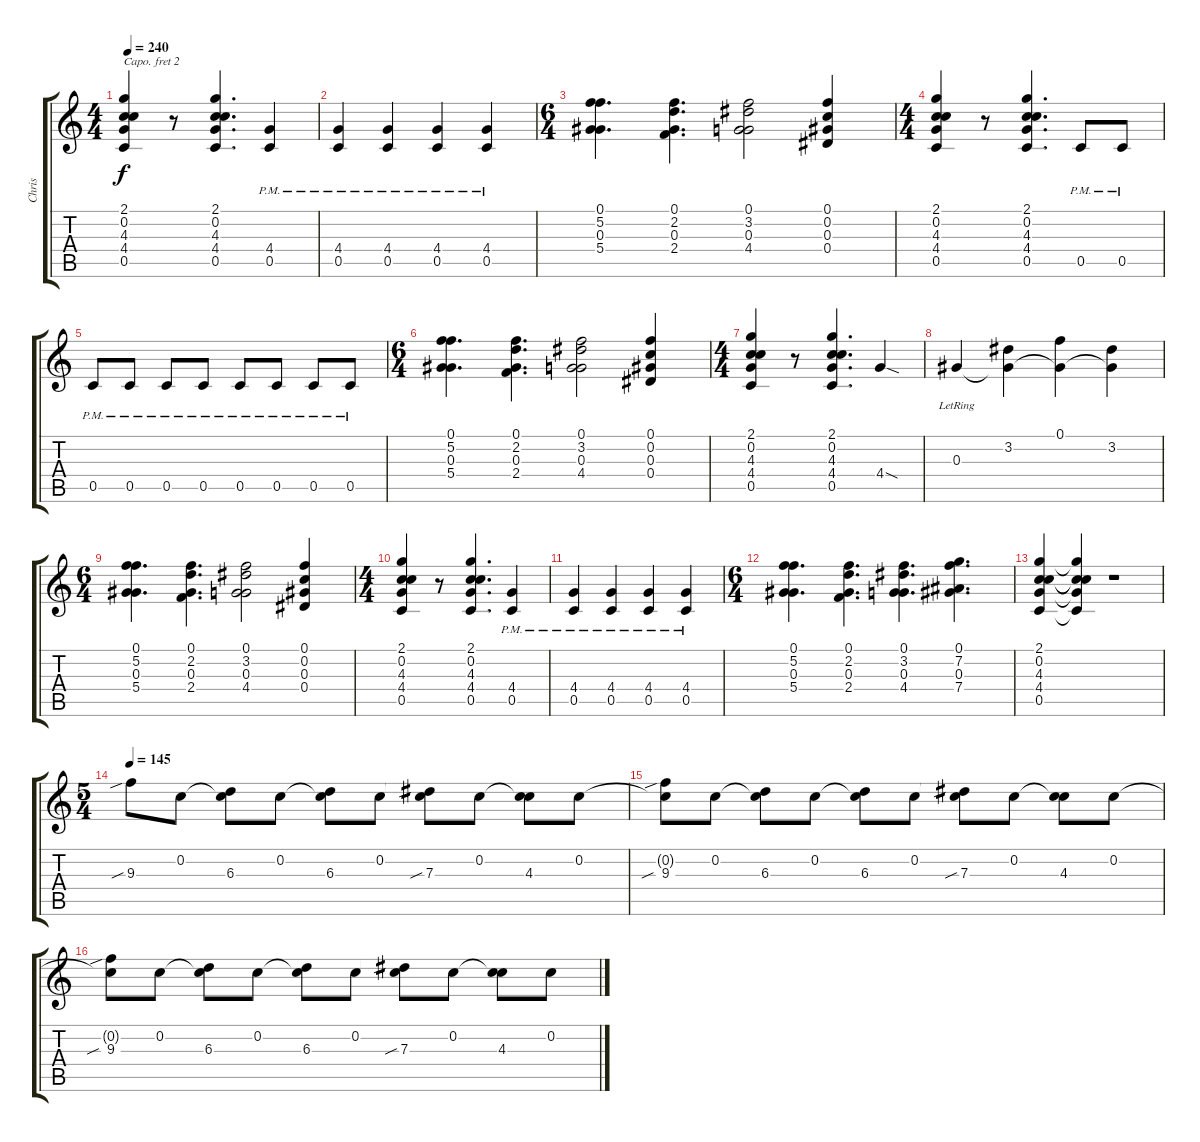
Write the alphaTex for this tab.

\track ("Chris" "Chris") {instrument overdrivenguitar}
\staff {score tabs}
\capo 2
\tuning (Eb4 Bb3 Gb3 Db3 Bb2 Eb2) {hide}
\ts (4 4)
\tempo 240
\clef g2
\ks c
(2.1 0.2 4.3 4.4 0.5).4{dy f} r.8 (2.1 0.2 4.3 4.4 0.5).4{d} (4.4{pm} 0.5{pm}).4 |
(4.4{pm} 0.5{pm}).4 (4.4{pm} 0.5{pm}).4 (4.4{pm} 0.5{pm}).4 (4.4{pm} 0.5{pm}).4 |
\ts (6 4)
(0.1 5.2 0.3 5.4).4{d} (0.1 2.2 0.3 2.4).4{d} (0.1 3.2 0.3 4.4).2 (0.1 0.2 0.3 0.4).4 |
\ts (4 4)
(2.1 0.2 4.3 4.4 0.5).4 r.8 (2.1 0.2 4.3 4.4 0.5).4{d} 0.5{pm}.8 0.5{pm}.8 |
0.5{pm}.8 0.5{pm}.8 0.5{pm}.8 0.5{pm}.8 0.5{pm}.8 0.5{pm}.8 0.5{pm}.8 0.5{pm}.8 |
\ts (6 4)
(0.1 5.2 0.3 5.4).4{d} (0.1 2.2 0.3 2.4).4{d} (0.1 3.2 0.3 4.4).2 (0.1 0.2 0.3 0.4).4 |
\ts (4 4)
(2.1 0.2 4.3 4.4 0.5).4 r.8 (2.1 0.2 4.3 4.4 0.5).4{d} 4.4{sod}.4 |
0.3{lr}.4 (3.2 0.3{t}).4 (0.1 0.3{t}).4 (3.2 0.3{t}).4 |
\ts (6 4)
(0.1 5.2 0.3 5.4).4{d} (0.1 2.2 0.3 2.4).4{d} (0.1 3.2 0.3 4.4).2 (0.1 0.2 0.3 0.4).4 |
\ts (4 4)
(2.1 0.2 4.3 4.4 0.5).4 r.8 (2.1 0.2 4.3 4.4 0.5).4{d} (4.4{pm} 0.5{pm}).4 |
(4.4{pm} 0.5{pm}).4 (4.4{pm} 0.5{pm}).4 (4.4{pm} 0.5{pm}).4 (4.4{pm} 0.5{pm}).4 |
\ts (6 4)
(0.1 5.2 0.3 5.4).4{d} (0.1 2.2 0.3 2.4).4{d} (0.1 3.2 0.3 4.4).4{d} (0.1 7.2 0.3 7.4).4{d} |
(2.1 0.2 4.3 4.4 0.5).4 (2.1{t} 0.2{t} 4.3{t} 4.4{t} 0.5{t}).4 r.1 |
\ts (5 4)
\tempo 145
9.3{sib}.8{volume 7 instrument acousticguitarnylon} 0.2.8 (0.2{t} 6.3).8 0.2.8 (0.2{t} 6.3).8 0.2.8 (0.2{t} 7.3{sib}).8 0.2.8 (0.2{t} 4.3).8 0.2.8 |
(0.2{t} 9.3{sib}).8 0.2.8 (0.2{t} 6.3).8 0.2.8 (0.2{t} 6.3).8 0.2.8 (0.2{t} 7.3{sib}).8 0.2.8 (0.2{t} 4.3).8 0.2.8 |
(0.2{t} 9.3{sib}).8 0.2.8 (0.2{t} 6.3).8 0.2.8 (0.2{t} 6.3).8 0.2.8 (0.2{t} 7.3{sib}).8 0.2.8 (0.2{t} 4.3).8 0.2.8
